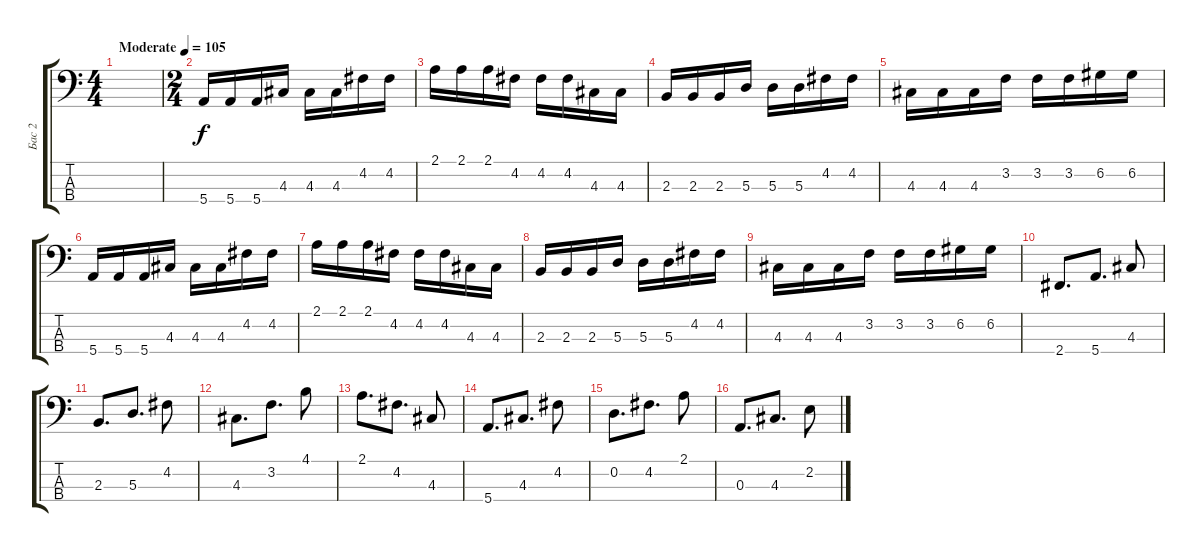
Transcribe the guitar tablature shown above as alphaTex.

\track ("Бас 2" "Бас 2") {instrument electricbasspick}
\staff {score tabs}
\tuning (G2 D2 A1 E1) {hide}
\ts (4 4)
\tempo (105 "Moderate")
\clef f4
\ks c
|
\ts (2 4)
5.4.16 5.4.16 5.4.16 4.3.16 4.3.16 4.3.16 4.2.16 4.2.16 |
2.1.16 2.1.16 2.1.16 4.2.16 4.2.16 4.2.16 4.3.16 4.3.16 |
2.3.16 2.3.16 2.3.16 5.3.16 5.3.16 5.3.16 4.2.16 4.2.16 |
4.3.16 4.3.16 4.3.16 3.2.16 3.2.16 3.2.16 6.2.16 6.2.16 |
5.4.16 5.4.16 5.4.16 4.3.16 4.3.16 4.3.16 4.2.16 4.2.16 |
2.1.16 2.1.16 2.1.16 4.2.16 4.2.16 4.2.16 4.3.16 4.3.16 |
2.3.16 2.3.16 2.3.16 5.3.16 5.3.16 5.3.16 4.2.16 4.2.16 |
4.3.16 4.3.16 4.3.16 3.2.16 3.2.16 3.2.16 6.2.16 6.2.16 |
2.4.8{d} 5.4.8{d} 4.3.8 |
2.3.8{d} 5.3.8{d} 4.2.8 |
4.3.8{d} 3.2.8{d} 4.1.8 |
2.1.8{d} 4.2.8{d} 4.3.8 |
5.4.8{d} 4.3.8{d} 4.2.8 |
0.2.8{d} 4.2.8{d} 2.1.8 |
0.3.8{d} 4.3.8{d} 2.2.8
